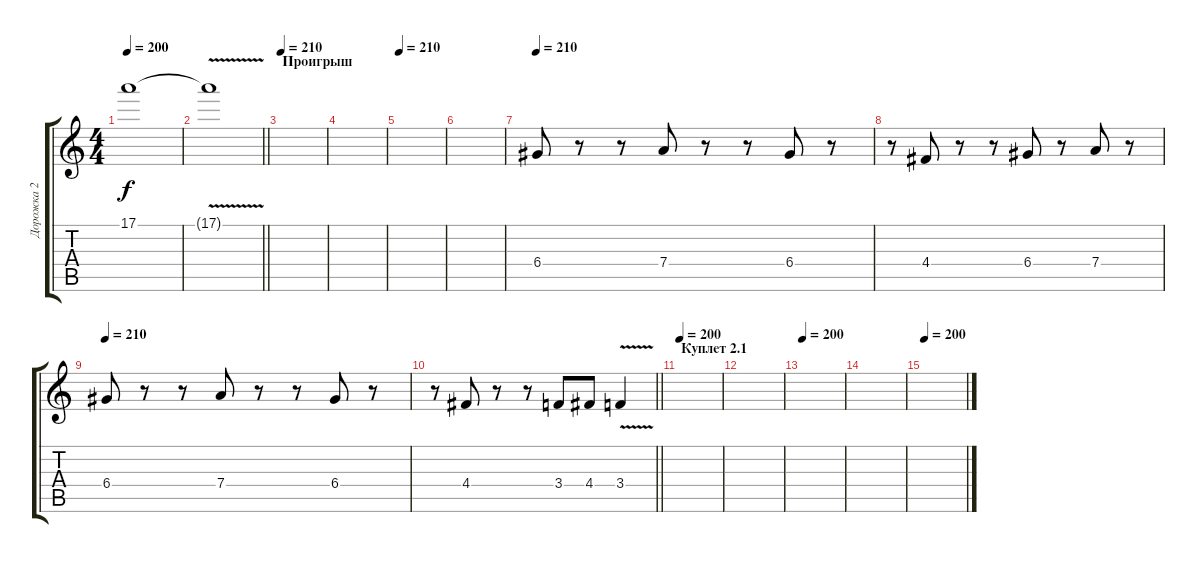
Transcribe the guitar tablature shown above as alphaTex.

\track ("Дорожка 2" "Дорожка 2") {instrument distortionguitar}
\staff {score tabs}
\tuning (E4 B3 G3 D3 A2 E2) {hide}
\ts (4 4)
\tempo 200
\clef g2
\ks c
17.1.1{dy f} |
\barLineRight lightlight
17.1{v t}.1 |
\section ("" "Проигрыш")
\tempo 210
|
|
\tempo 210
|
|
\tempo 210
6.4.8 r.8 r.8 7.4.8 r.8 r.8 6.4.8 r.8 |
r.8 4.4.8 r.8 r.8 6.4.8 r.8 7.4.8 r.8 |
\tempo 210
6.4.8 r.8 r.8 7.4.8 r.8 r.8 6.4.8 r.8 |
\barLineRight lightlight
r.8 4.4.8 r.8 r.8 3.4.8 4.4.8 3.4{v}.4 |
\section ("" "Куплет 2.1")
\tempo 200
|
|
\tempo 200
|
|
\tempo 200
